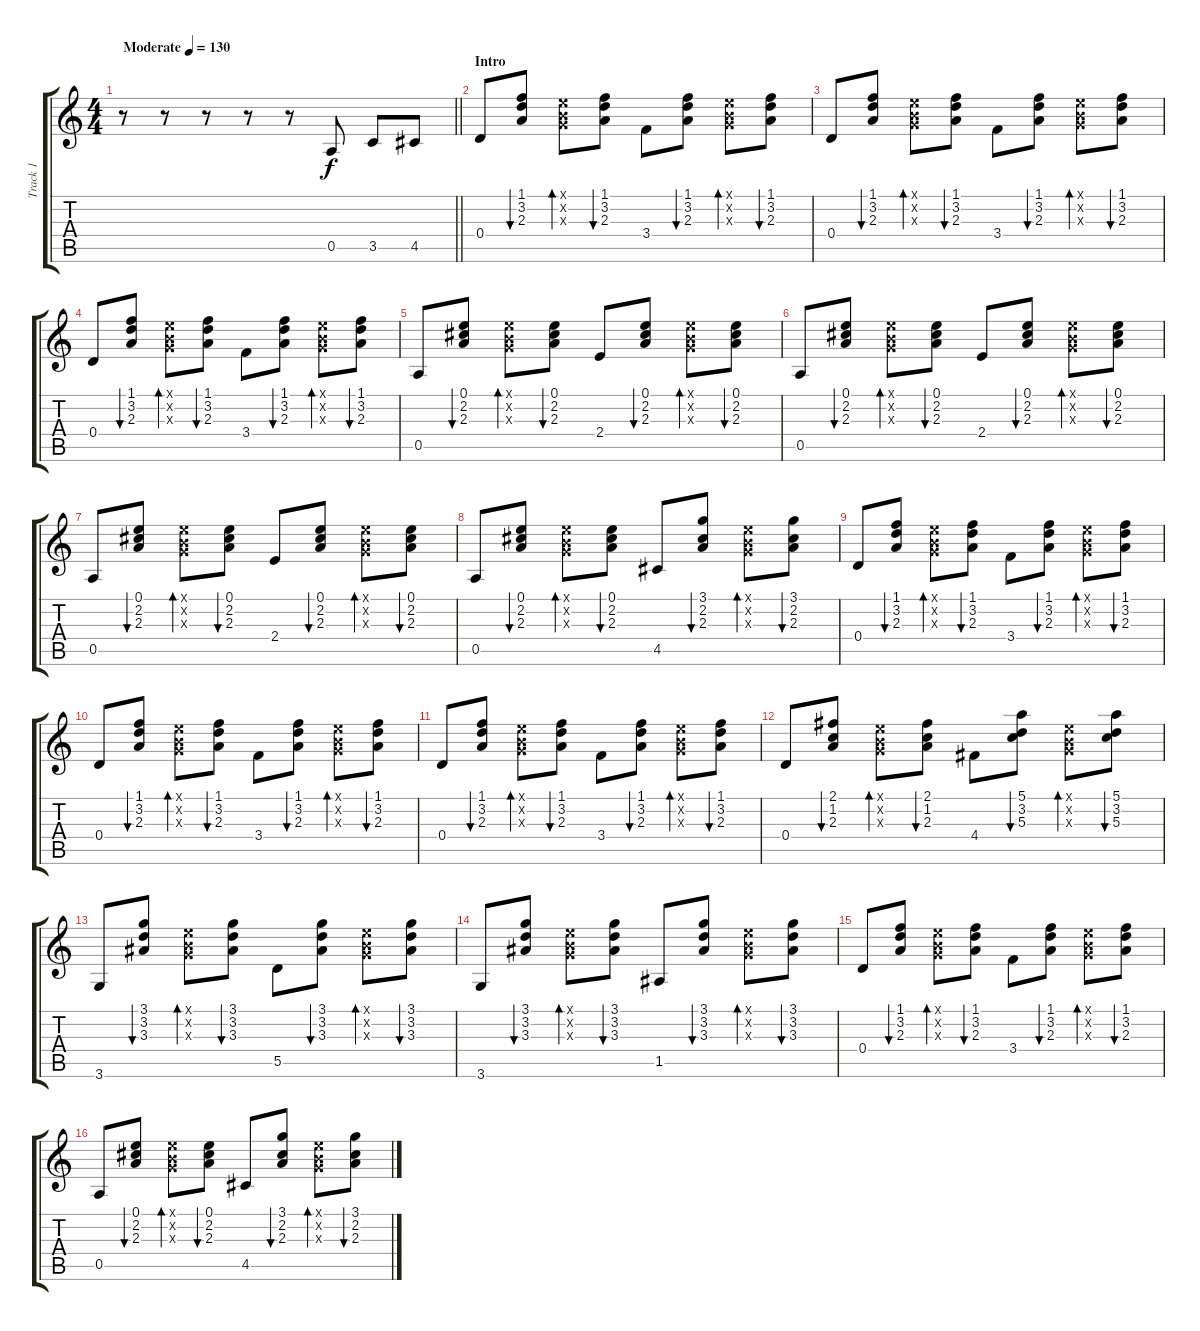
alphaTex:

\track ("Track 1" "Track 1") {instrument acousticguitarsteel}
\staff {score tabs}
\tuning (E4 B3 G3 D3 A2 E2) {hide}
\ts (4 4)
\tempo (130 "Moderate")
\clef g2
\barLineRight lightlight
\ks c
r.8{dy f instrument acousticguitarsteel} r.8 r.8 r.8 r.8 0.5.8 3.5.8 4.5.8 |
\section ("" "Intro")
0.4.8 (1.1 3.2 2.3).8{bu 60} (0.1{x} 0.2{x} 0.3{x}).8{bd 60} (1.1 3.2 2.3).8{bu 60} 3.4.8 (1.1 3.2 2.3).8{bu 60} (0.1{x} 0.2{x} 0.3{x}).8{bd 60} (1.1 3.2 2.3).8{bu 60} |
0.4.8 (1.1 3.2 2.3).8{bu 60} (0.1{x} 0.2{x} 0.3{x}).8{bd 60} (1.1 3.2 2.3).8{bu 60} 3.4.8 (1.1 3.2 2.3).8{bu 60} (0.1{x} 0.2{x} 0.3{x}).8{bd 60} (1.1 3.2 2.3).8{bu 60} |
0.4.8 (1.1 3.2 2.3).8{bu 60} (0.1{x} 0.2{x} 0.3{x}).8{bd 60} (1.1 3.2 2.3).8{bu 60} 3.4.8 (1.1 3.2 2.3).8{bu 60} (0.1{x} 0.2{x} 0.3{x}).8{bd 60} (1.1 3.2 2.3).8{bu 60} |
0.5.8 (0.1 2.2 2.3).8{bu 60} (0.1{x} 0.2{x} 0.3{x}).8{bd 60} (0.1 2.2 2.3).8{bu 60} 2.4.8 (0.1 2.2 2.3).8{bu 60} (0.1{x} 0.2{x} 0.3{x}).8{bd 60} (0.1 2.2 2.3).8{bu 60} |
0.5.8 (0.1 2.2 2.3).8{bu 60} (0.1{x} 0.2{x} 0.3{x}).8{bd 60} (0.1 2.2 2.3).8{bu 60} 2.4.8 (0.1 2.2 2.3).8{bu 60} (0.1{x} 0.2{x} 0.3{x}).8{bd 60} (0.1 2.2 2.3).8{bu 60} |
0.5.8 (0.1 2.2 2.3).8{bu 60} (0.1{x} 0.2{x} 0.3{x}).8{bd 60} (0.1 2.2 2.3).8{bu 60} 2.4.8 (0.1 2.2 2.3).8{bu 60} (0.1{x} 0.2{x} 0.3{x}).8{bd 60} (0.1 2.2 2.3).8{bu 60} |
0.5.8 (0.1 2.2 2.3).8{bu 60} (0.1{x} 0.2{x} 0.3{x}).8{bd 60} (0.1 2.2 2.3).8{bu 60} 4.5.8 (3.1 2.2 2.3).8{bu 60} (0.1{x} 0.2{x} 0.3{x}).8{bd 60} (3.1 2.2 2.3).8{bu 60} |
0.4.8 (1.1 3.2 2.3).8{bu 60} (0.1{x} 0.2{x} 0.3{x}).8{bd 60} (1.1 3.2 2.3).8{bu 60} 3.4.8 (1.1 3.2 2.3).8{bu 60} (0.1{x} 0.2{x} 0.3{x}).8{bd 60} (1.1 3.2 2.3).8{bu 60} |
0.4.8 (1.1 3.2 2.3).8{bu 60} (0.1{x} 0.2{x} 0.3{x}).8{bd 60} (1.1 3.2 2.3).8{bu 60} 3.4.8 (1.1 3.2 2.3).8{bu 60} (0.1{x} 0.2{x} 0.3{x}).8{bd 60} (1.1 3.2 2.3).8{bu 60} |
0.4.8 (1.1 3.2 2.3).8{bu 60} (0.1{x} 0.2{x} 0.3{x}).8{bd 60} (1.1 3.2 2.3).8{bu 60} 3.4.8 (1.1 3.2 2.3).8{bu 60} (0.1{x} 0.2{x} 0.3{x}).8{bd 60} (1.1 3.2 2.3).8{bu 60} |
0.4.8 (2.1 1.2 2.3).8{bu 60} (0.1{x} 0.2{x} 0.3{x}).8{bd 60} (2.1 1.2 2.3).8{bu 60} 4.4.8 (5.1 3.2 5.3).8{bu 60} (0.1{x} 0.2{x} 0.3{x}).8{bd 60} (5.1 3.2 5.3).8{bu 60} |
3.6.8 (3.1 3.2 3.3).8{bu 60} (0.1{x} 0.2{x} 0.3{x}).8{bd 60} (3.1 3.2 3.3).8{bu 60} 5.5.8 (3.1 3.2 3.3).8{bu 60} (0.1{x} 0.2{x} 0.3{x}).8{bd 60} (3.1 3.2 3.3).8{bu 60} |
3.6.8 (3.1 3.2 3.3).8{bu 60} (0.1{x} 0.2{x} 0.3{x}).8{bd 60} (3.1 3.2 3.3).8{bu 60} 1.5.8 (3.1 3.2 3.3).8{bu 60} (0.1{x} 0.2{x} 0.3{x}).8{bd 60} (3.1 3.2 3.3).8{bu 60} |
0.4.8 (1.1 3.2 2.3).8{bu 60} (0.1{x} 0.2{x} 0.3{x}).8{bd 60} (1.1 3.2 2.3).8{bu 60} 3.4.8 (1.1 3.2 2.3).8{bu 60} (0.1{x} 0.2{x} 0.3{x}).8{bd 60} (1.1 3.2 2.3).8{bu 60} |
0.5.8 (0.1 2.2 2.3).8{bu 60} (0.1{x} 0.2{x} 0.3{x}).8{bd 60} (0.1 2.2 2.3).8{bu 60} 4.5.8 (3.1 2.2 2.3).8{bu 60} (0.1{x} 0.2{x} 0.3{x}).8{bd 60} (3.1 2.2 2.3).8{bu 60}
